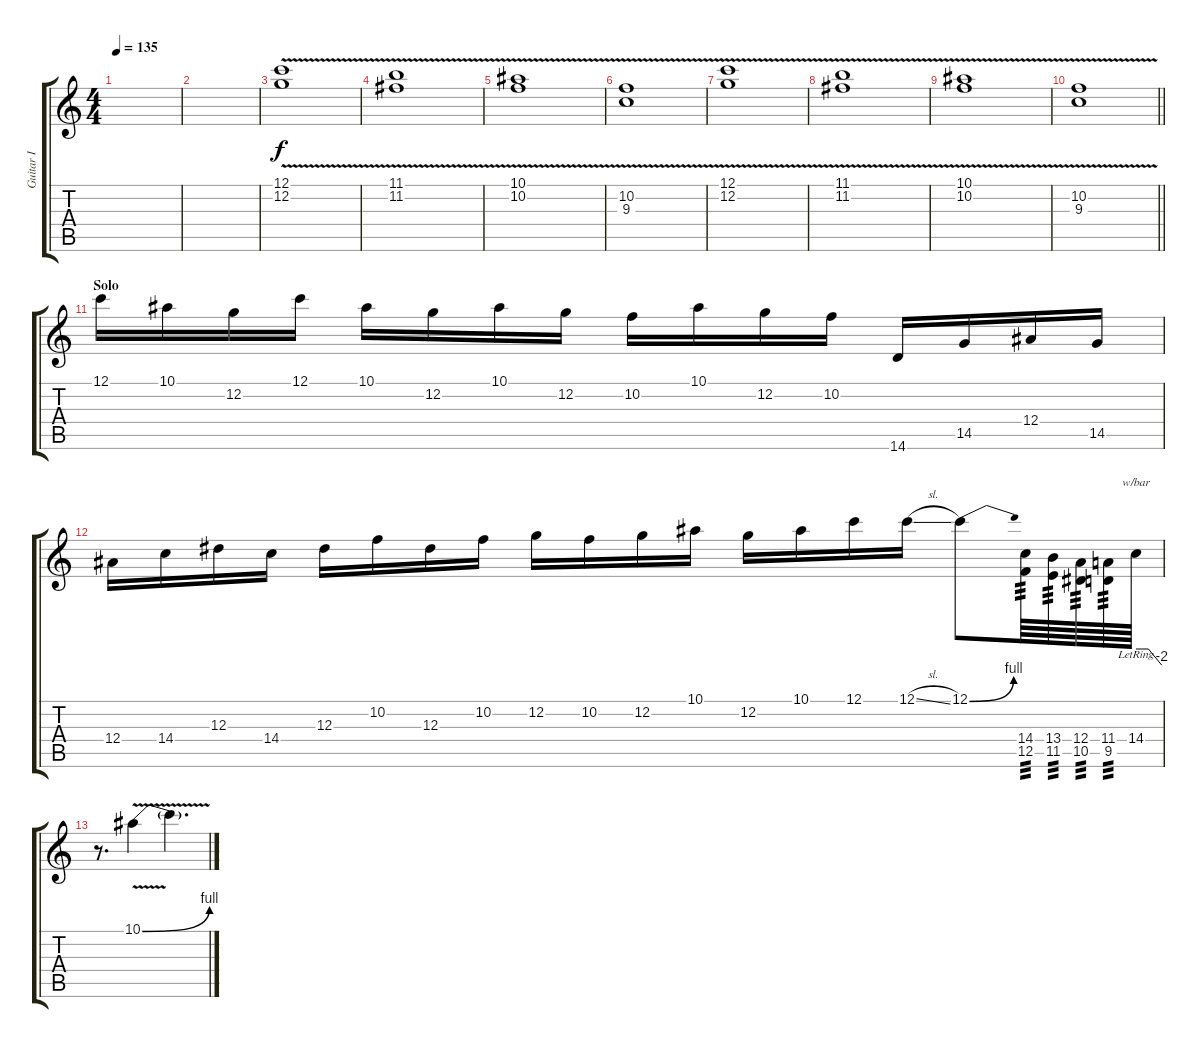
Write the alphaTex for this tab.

\track ("Guitar I" "Guitar I") {instrument distortionguitar}
\staff {score tabs}
\tuning (C4 G3 Eb3 Bb2 F2 C2) {hide}
\ts (4 4)
\tempo 135
\clef g2
\ks c
|
|
(12.1{v} 12.2{v}).1 |
(11.1{v} 11.2{v}).1 |
(10.1{v} 10.2{v}).1 |
(10.2{v} 9.3{v}).1 |
(12.1{v} 12.2{v}).1 |
(11.1{v} 11.2{v}).1 |
(10.1{v} 10.2{v}).1 |
\barLineRight lightlight
(10.2{v} 9.3{v}).1 |
\section ("" "Solo")
12.1.16 10.1.16 12.2.16 12.1.16 10.1.16 12.2.16 10.1.16 12.2.16 10.2.16 10.1.16 12.2.16 10.2.16 14.6.16 14.5.16 12.4.16 14.5.16 |
12.4.16 14.4.16 12.3.16 14.4.16 12.3.16 10.2.16 12.3.16 10.2.16 12.2.16 10.2.16 12.2.16 10.1.16 12.2.16 10.1.16 12.1.16 12.1{sl}.16 12.1{be (bend 0 0 60 4)}.8 (14.4 12.5).64{tp 3} (13.4 11.5).64{tp 3} (12.4 10.5).64{tp 3} (11.4 9.5).64{tp 3} 14.4{lr}.64{tbe (custom default 0 0 16 0 29 0 60 -8)} |
r.8{d} 10.1{be (bend 0 0 60 4) v}.4 10.1{t}.4{d}
